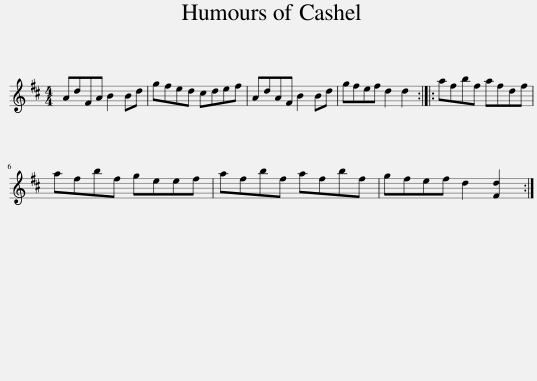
X:1
L:1/8
M:4/4
I:linebreak $
K:D
V:1 treble
V:1
 AdFA B2 Bd | gfed cdef | AdAF B2 Bd | gfef d2 d2 :: afbf afdf |$ %5
 afbf geef | afbf afbf | gfef d2 [Fd]2 :| %8
